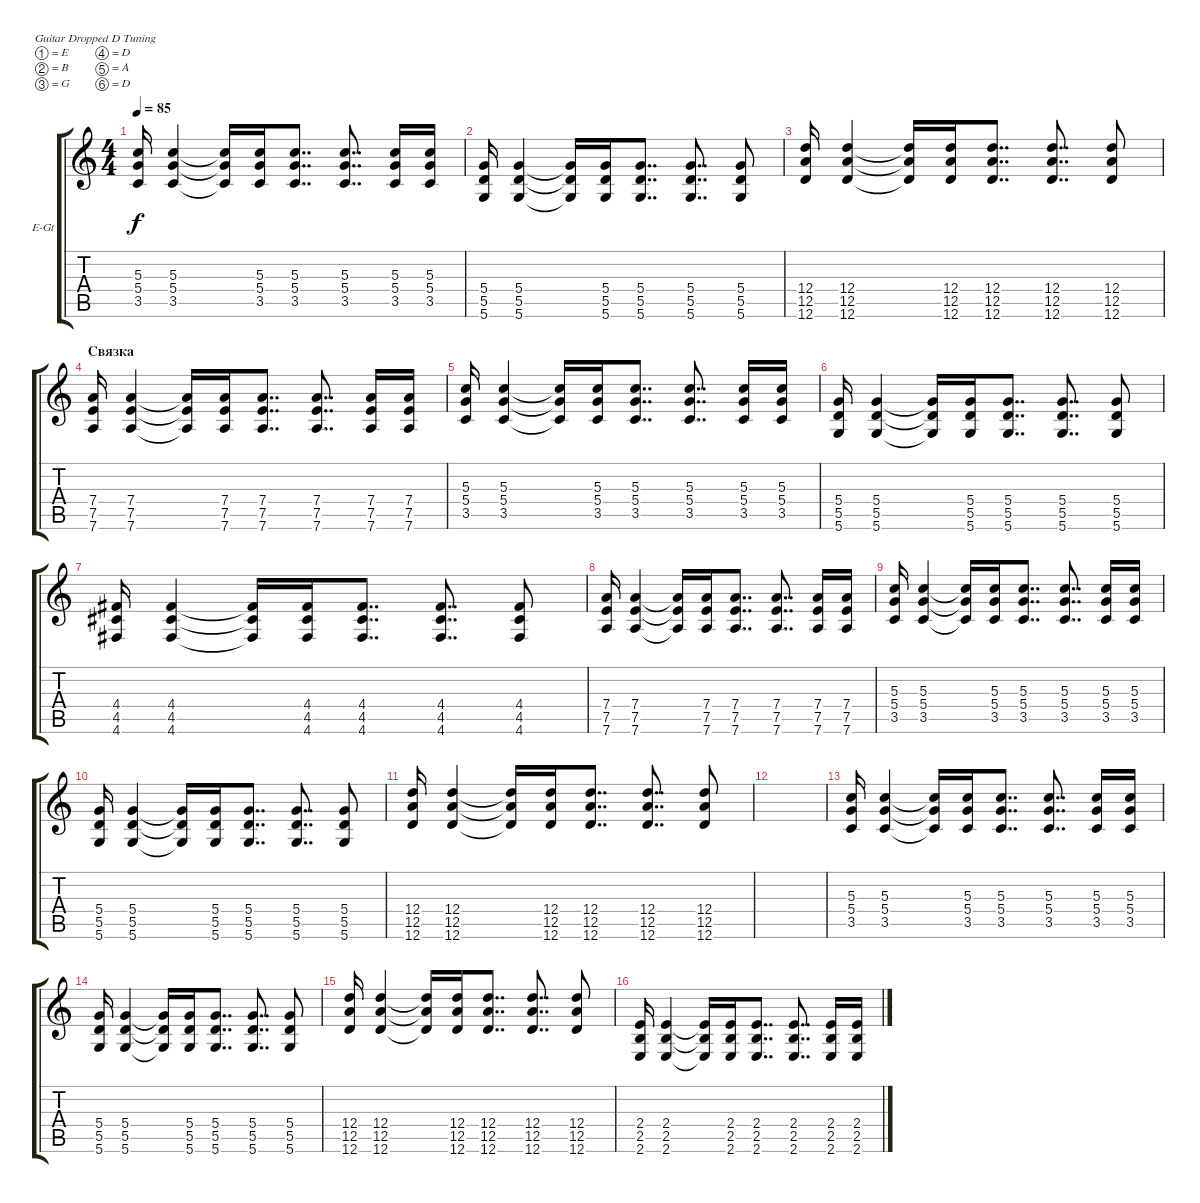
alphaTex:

\defaultSystemsLayout 4
\bracketExtendMode groupsimilarinstruments
\firstSystemTrackNameOrientation horizontal
\otherSystemsTrackNameOrientation horizontal
\track ("Electric Guitar" "E-Gt") {instrument distortionguitar}
\staff {score tabs}
\tuning (E4 B3 G3 D3 A2 D2)
\ts (4 4)
\tempo 85
\clef g2
\ks c
(3.5 5.4 5.3).16{dy f} (3.5 5.4 5.3).4 (3.5{t} 5.4{t} 5.3{t}).16 (3.5 5.4 5.3).16 (3.5 5.4 5.3).8{dd} (3.5 5.4 5.3).8{dd} (3.5 5.4 5.3).16 (3.5 5.4 5.3).16 |
(5.6 5.5 5.4).16 (5.6 5.5 5.4).4 (5.6{t} 5.5{t} 5.4{t}).16 (5.6 5.5 5.4).16 (5.6 5.5 5.4).8{dd} (5.6 5.5 5.4).8{dd} (5.6 5.5 5.4).8 |
(12.6 12.5 12.4).16 (12.6 12.5 12.4).4 (12.6{t} 12.5{t} 12.4{t}).16 (12.6 12.5 12.4).16 (12.6 12.5 12.4).8{dd} (12.6 12.5 12.4).8{dd} (12.6 12.5 12.4).8 |
\section ("" "Связка")
(7.6 7.5 7.4).16 (7.6 7.5 7.4).4 (7.6{t} 7.5{t} 7.4{t}).16 (7.6 7.5 7.4).16 (7.6 7.5 7.4).8{dd} (7.6 7.5 7.4).8{dd} (7.6 7.5 7.4).16 (7.6 7.5 7.4).16 |
(3.5 5.4 5.3).16 (3.5 5.4 5.3).4 (3.5{t} 5.4{t} 5.3{t}).16 (3.5 5.4 5.3).16 (3.5 5.4 5.3).8{dd} (3.5 5.4 5.3).8{dd} (3.5 5.4 5.3).16 (3.5 5.4 5.3).16 |
(5.6 5.5 5.4).16 (5.6 5.5 5.4).4 (5.6{t} 5.5{t} 5.4{t}).16 (5.6 5.5 5.4).16 (5.6 5.5 5.4).8{dd} (5.6 5.5 5.4).8{dd} (5.6 5.5 5.4).8 |
(4.6 4.5 4.4).16 (4.6 4.5 4.4).4 (4.6{t} 4.5{t} 4.4{t}).16 (4.6 4.5 4.4).16 (4.6 4.5 4.4).8{dd} (4.6 4.5 4.4).8{dd} (4.6 4.5 4.4).8 |
(7.6 7.5 7.4).16 (7.6 7.5 7.4).4 (7.6{t} 7.5{t} 7.4{t}).16 (7.6 7.5 7.4).16 (7.6 7.5 7.4).8{dd} (7.6 7.5 7.4).8{dd} (7.6 7.5 7.4).16 (7.6 7.5 7.4).16 |
(3.5 5.4 5.3).16 (3.5 5.4 5.3).4 (3.5{t} 5.4{t} 5.3{t}).16 (3.5 5.4 5.3).16 (3.5 5.4 5.3).8{dd} (3.5 5.4 5.3).8{dd} (3.5 5.4 5.3).16 (3.5 5.4 5.3).16 |
(5.6 5.5 5.4).16 (5.6 5.5 5.4).4 (5.6{t} 5.5{t} 5.4{t}).16 (5.6 5.5 5.4).16 (5.6 5.5 5.4).8{dd} (5.6 5.5 5.4).8{dd} (5.6 5.5 5.4).8 |
(12.6 12.5 12.4).16 (12.6 12.5 12.4).4 (12.6{t} 12.5{t} 12.4{t}).16 (12.6 12.5 12.4).16 (12.6 12.5 12.4).8{dd} (12.6 12.5 12.4).8{dd} (12.6 12.5 12.4).8 |
|
(3.5 5.4 5.3).16 (3.5 5.4 5.3).4 (3.5{t} 5.4{t} 5.3{t}).16 (3.5 5.4 5.3).16 (3.5 5.4 5.3).8{dd} (3.5 5.4 5.3).8{dd} (3.5 5.4 5.3).16 (3.5 5.4 5.3).16 |
(5.6 5.5 5.4).16 (5.6 5.5 5.4).4 (5.6{t} 5.5{t} 5.4{t}).16 (5.6 5.5 5.4).16 (5.6 5.5 5.4).8{dd} (5.6 5.5 5.4).8{dd} (5.6 5.5 5.4).8 |
(12.6 12.5 12.4).16 (12.6 12.5 12.4).4 (12.6{t} 12.5{t} 12.4{t}).16 (12.6 12.5 12.4).16 (12.6 12.5 12.4).8{dd} (12.6 12.5 12.4).8{dd} (12.6 12.5 12.4).8 |
(2.6 2.5 2.4).16 (2.6 2.5 2.4).4 (2.6{t} 2.5{t} 2.4{t}).16 (2.6 2.5 2.4).16 (2.6 2.5 2.4).8{dd} (2.6 2.5 2.4).8{dd} (2.6 2.5 2.4).16 (2.6 2.5 2.4).16
